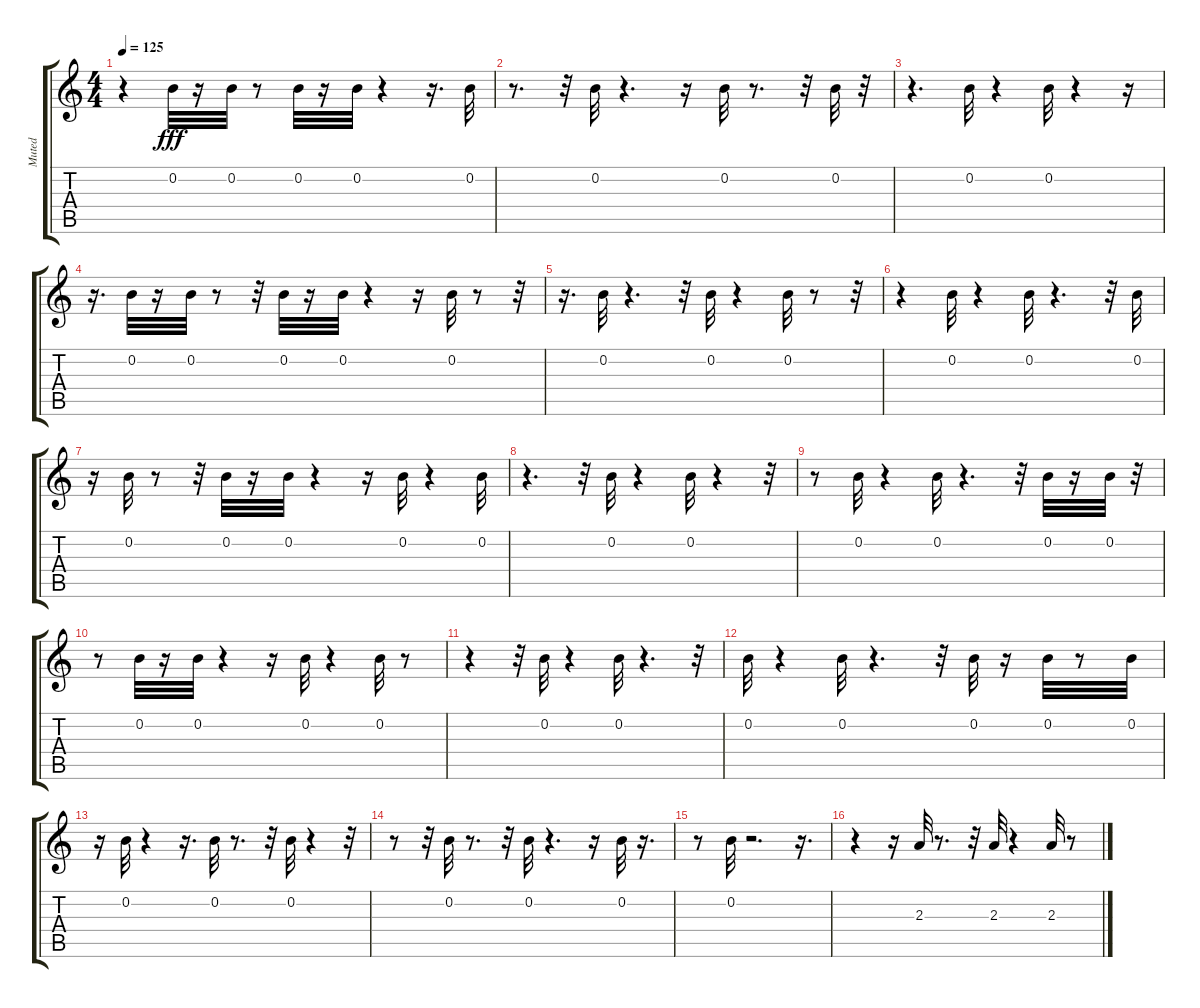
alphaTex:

\track ("Muted" "Muted") {instrument electricguitarmuted}
\staff {score tabs}
\tuning (E4 B3 G3 D3 A2 E2) {hide}
\ts (4 4)
\tempo 125
\clef g2
\ks c
r.4{dy fff} 0.2.32 r.16 0.2.32 r.8 0.2.32 r.16 0.2.32 r.4 r.16{d} 0.2.32 |
r.8{d} r.32 0.2.32 r.4{d} r.16 0.2.32 r.8{d} r.32 0.2.32 r.32 |
r.4{d} 0.2.32 r.4 0.2.32 r.4 r.16 |
r.16{d} 0.2.32 r.16 0.2.32 r.8 r.32 0.2.32 r.16 0.2.32 r.4 r.16 0.2.32 r.8 r.32 |
r.16{d} 0.2.32 r.4{d} r.32 0.2.32 r.4 0.2.32 r.8 r.32 |
r.4 0.2.32 r.4 0.2.32 r.4{d} r.32 0.2.32 |
r.16 0.2.32 r.8 r.32 0.2.32 r.16 0.2.32 r.4 r.16 0.2.32 r.4 0.2.32 |
r.4{d} r.32 0.2.32 r.4 0.2.32 r.4 r.32 |
r.8 0.2.32 r.4 0.2.32 r.4{d} r.32 0.2.32 r.16 0.2.32 r.32 |
r.8 0.2.32 r.16 0.2.32 r.4 r.16 0.2.32 r.4 0.2.32 r.8 |
r.4 r.32 0.2.32 r.4 0.2.32 r.4{d} r.32 |
0.2.32 r.4 0.2.32 r.4{d} r.32 0.2.32 r.16 0.2.32 r.8 0.2.32 |
r.16 0.2.32 r.4 r.16{d} 0.2.32 r.8{d} r.32 0.2.32 r.4 r.32 |
r.8 r.32 0.2.32 r.8{d} r.32 0.2.32 r.4{d} r.16 0.2.32 r.16{d} |
r.8 0.2.32 r.2{d} r.16{d} |
r.4 r.16 2.3.32 r.8{d} r.32 2.3.32 r.4 2.3.32 r.8
